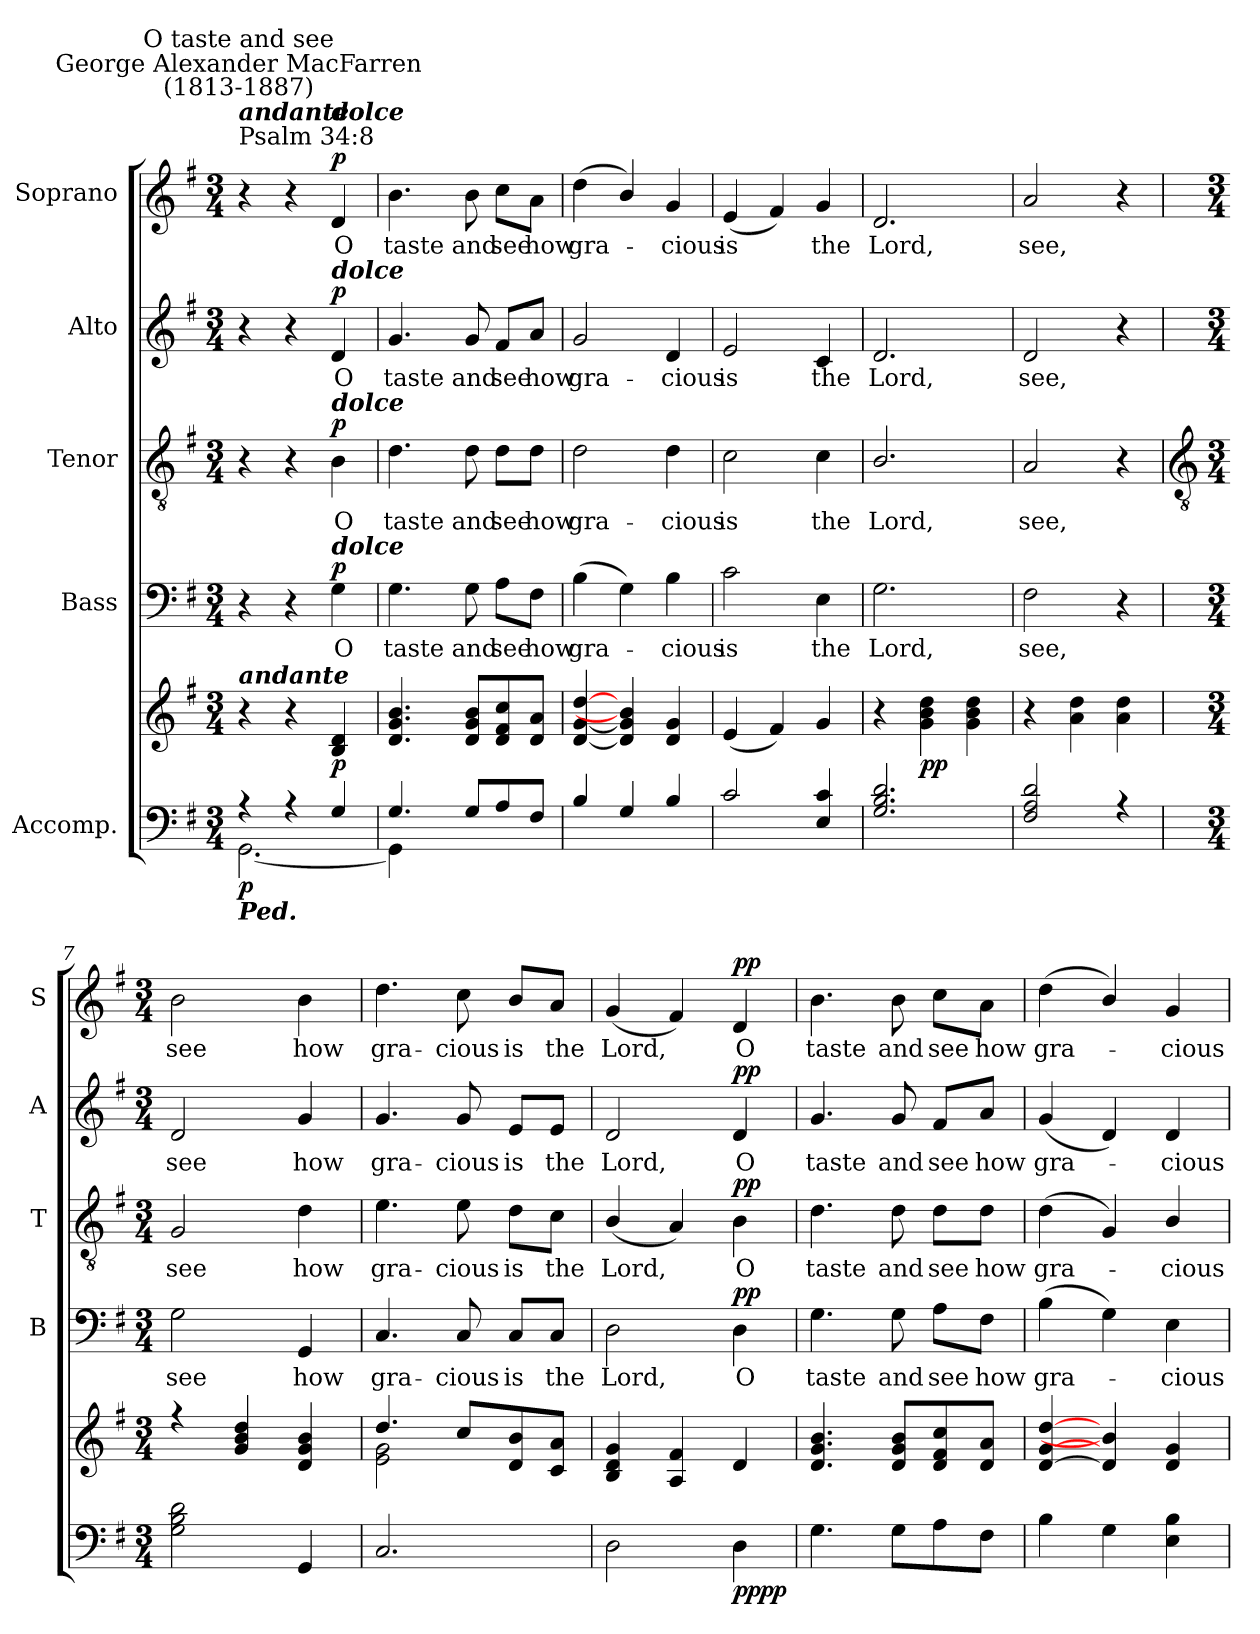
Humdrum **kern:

**kern	**kern	**dynam	**kern	**text	**dynam	**kern	**text	**dynam	**kern	**text	**dynam	**kern	**text	**dynam
*part5	*part5	*part5	*part4	*part4	*part4	*part3	*part3	*part3	*part2	*part2	*part2	*part1	*part1	*part1
*staff6	*staff5	*staff5/6	*staff4	*staff4	*staff4	*staff3	*staff3	*staff3	*staff2	*staff2	*staff2	*staff1	*staff1	*staff1
*I"Accomp.	*	*	*I"Bass	*	*	*I"Tenor	*	*	*I"Alto	*	*	*I"Soprano	*	*
*	*	*	*I'B	*	*	*I'T	*	*	*I'A	*	*	*I'S	*	*
*clefF4	*clefG2	*	*clefF4	*	*	*clefGv2	*	*	*clefG2	*	*	*clefG2	*	*
*k[f#]	*k[f#]	*	*k[f#]	*	*	*k[f#]	*	*	*k[f#]	*	*	*k[f#]	*	*
*G:	*G:	*	*G:	*	*	*G:	*	*	*G:	*	*	*G:	*	*
*M3/4	*M3/4	*	*M3/4	*	*	*M3/4	*	*	*M3/4	*	*	*M3/4	*	*
*MM66	*MM66	*	*MM66	*	*	*MM66	*	*	*MM66	*	*	*MM66	*	*
=1	=1	=1	=1	=1	=1	=1	=1	=1	=1	=1	=1	=1	=1	=1
*^	*	*	*	*	*	*	*	*	*	*	*	*	*	*
!	!	!	!	!	!	!	!	!	!	!	!	!	!LO:TX:a:t=Psalm 34&colon;8	!	!
!	!	!	!	!	!	!	!	!	!	!	!	!	!LO:TX:a:Bi:t=andante	!	!
!	!	!	!	!	!	!	!	!	!	!	!	!	!LO:TX:a:cj:t=George Alexander MacFarren\n(1813-1887)	!	!
!	!	!	!	!	!	!	!	!	!	!	!	!	!LO:TX:a:cj:t=O taste and see	!	!
!	!	!LO:TX:a:Bi:t=andante	!	!	!	!	!	!	!	!	!	!	!	!	!
!LO:TX:b:Bi:t=Ped.	!	!	!	!	!	!	!	!	!	!	!	!	!	!	!
!	!	!	!LO:DY:b=2	!	!	!	!	!	!	!	!	!	!	!	!
4r	[2.GG\	4r	p	4r	.	.	4r	.	.	4r	.	.	4r	.	.
4r	.	4r	.	4r	.	.	4r	.	.	4r	.	.	4r	.	.
!	!	!	!	!	!	!	!	!	!	!	!	!	!LO:TX:a:Bi:t=dolce	!	!
!	!	!	!	!	!	!	!	!	!	!LO:TX:a:Bi:t=dolce	!	!	!	!	!
!	!	!	!	!	!	!	!LO:TX:a:Bi:t=dolce	!	!	!	!	!	!	!	!
!	!	!	!	!LO:TX:a:Bi:t=dolce	!	!	!	!	!	!	!	!	!	!	!
!	!	!	!LO:DY:b	!	!LO:LY:b	!LO:DY:b	!	!LO:LY:b	!LO:DY:b	!	!LO:LY:b	!LO:DY:b	!	!LO:LY:b	!LO:DY:b
4G/	.	4B 4d	p	4G	O	p	4B	O	p	4d	O	p	4d	O	p
=2	=2	=2	=2	=2	=2	=2	=2	=2	=2	=2	=2	=2	=2	=2	=2
!	!	!	!	!	!LO:LY:b	!	!	!LO:LY:b	!	!	!LO:LY:b	!	!	!LO:LY:b	!
4.G/	4GG\]	4.d 4.g 4.b	.	4.G	taste	.	4.d	taste	.	4.g	taste	.	4.b	taste	.
.	2ryy	.	.	.	.	.	.	.	.	.	.	.	.	.	.
!	!	!	!	!	!LO:LY:b	!	!	!LO:LY:b	!	!	!LO:LY:b	!	!	!LO:LY:b	!
8G/L	.	8d 8g 8bL	.	8G	and	.	8d	and	.	8g	and	.	8b	and	.
!	!	!	!	!	!LO:LY:b	!	!	!LO:LY:b	!	!	!LO:LY:b	!	!	!LO:LY:b	!
8A/	.	8d 8f# 8cc	.	8A\L	see	.	8d\L	see	.	8f#/L	see	.	8cc\L	see	.
!	!	!	!	!	!LO:LY:b	!	!	!LO:LY:b	!	!	!LO:LY:b	!	!	!LO:LY:b	!
8F#/J	.	8d 8aJ	.	8F#\J	how	.	8d\J	how	.	8a/J	how	.	8a\J	how	.
=3	=3	=3	=3	=3	=3	=3	=3	=3	=3	=3	=3	=3	=3	=3	=3
!	!	!	!	!	!LO:LY:b	!	!	!LO:LY:b	!	!	!LO:LY:b	!	!	!LO:LY:b	!
4B	2.ryy	[4d [4g [4dd	.	(>4B	gra-	.	2d	gra-	.	2g	gra-	.	(<4dd	gra-	.
4G	.	4d] 4g] 4b]	.	4G)	.	.	.	.	.	.	.	.	4b/)	.	.
!	!	!	!	!	!LO:LY:b	!	!	!LO:LY:b	!	!	!LO:LY:b	!	!	!LO:LY:b	!
4B	.	4d 4g	.	4B	cious	.	4d	-cious	.	4d	-cious	.	4g	cious	.
=4	=4	=4	=4	=4	=4	=4	=4	=4	=4	=4	=4	=4	=4	=4	=4
!	!	!	!	!	!LO:LY:b	!	!	!LO:LY:b	!	!	!LO:LY:b	!	!	!LO:LY:b	!
2c	2.ryy	(<4e	.	2c	is	.	2c	is	.	2e	is	.	(<4e	is	.
.	.	4f#)	.	.	.	.	.	.	.	.	.	.	4f#)	.	.
!	!	!	!	!	!LO:LY:b	!	!	!LO:LY:b	!	!	!LO:LY:b	!	!	!LO:LY:b	!
4E 4c	.	4g	.	4E	the	.	4c	the	.	4c	the	.	4g	the	.
=5	=5	=5	=5	=5	=5	=5	=5	=5	=5	=5	=5	=5	=5	=5	=5
!	!	!	!	!	!LO:LY:b	!	!	!LO:LY:b	!	!	!LO:LY:b	!	!	!LO:LY:b	!
2.G 2.B 2.d	2.ryy	4r	.	2.G	Lord,	.	2.B/	Lord,	.	2.d	Lord,	.	2.d	Lord,	.
!	!	!	!LO:DY:b	!	!	!	!	!	!	!	!	!	!	!	!
.	.	4g 4b 4dd	pp	.	.	.	.	.	.	.	.	.	.	.	.
.	.	4g 4b 4dd	.	.	.	.	.	.	.	.	.	.	.	.	.
=6	=6	=6	=6	=6	=6	=6	=6	=6	=6	=6	=6	=6	=6	=6	=6
!	!	!	!	!	!LO:LY:b	!	!	!LO:LY:b	!	!	!LO:LY:b	!	!	!LO:LY:b	!
2F# 2A 2d	2.ryy	4r	.	2F#	see,	.	2A	see,	.	2d	see,	.	2a	see,	.
.	.	4a 4dd	.	.	.	.	.	.	.	.	.	.	.	.	.
4r	.	4a 4dd	.	4r	.	.	4r	.	.	4r	.	.	4r	.	.
*v	*v	*	*	*	*	*	*	*	*	*	*	*	*	*	*
!!LO:LB:g=z
=7	=7	=7	=7	=7	=7	=7	=7	=7	=7	=7	=7	=7	=7	=7
*	*	*	*	*	*	*clefGv2	*	*	*	*	*	*	*	*
*M3/4	*M3/4	*	*M3/4	*	*	*M3/4	*	*	*M3/4	*	*	*M3/4	*	*
*	*^	*	*	*	*	*	*	*	*	*	*	*	*	*
!	!	!	!	!	!LO:LY:b	!	!	!LO:LY:b	!	!	!LO:LY:b	!	!	!LO:LY:b	!
2G 2B 2d	4r	2.ryy	.	2G	see	.	2G	see	.	2d	see	.	2b	see	.
.	4g 4b 4dd	.	.	.	.	.	.	.	.	.	.	.	.	.	.
!	!	!	!	!	!LO:LY:b	!	!	!LO:LY:b	!	!	!LO:LY:b	!	!	!LO:LY:b	!
4GG	4d 4g 4b	.	.	4GG	how	.	4d	how	.	4g	how	.	4b	how	.
=8	=8	=8	=8	=8	=8	=8	=8	=8	=8	=8	=8	=8	=8	=8	=8
!	!	!	!	!	!LO:LY:b	!	!	!LO:LY:b	!	!	!LO:LY:b	!	!	!LO:LY:b	!
2.C	4.dd/	2e\ 2g\	.	4.C	gra-	.	4.e	gra-	.	4.g	gra-	.	4.dd	gra-	.
!	!	!	!	!	!LO:LY:b	!	!	!LO:LY:b	!	!	!LO:LY:b	!	!	!LO:LY:b	!
.	8cc/L	.	.	8C	-cious	.	8e	-cious	.	8g	-cious	.	8cc	-cious	.
!	!	!	!	!	!LO:LY:b	!	!	!LO:LY:b	!	!	!LO:LY:b	!	!	!LO:LY:b	!
.	8d/ 8b/	4ryy	.	8C/L	is	.	8d\L	is	.	8e/L	is	.	8b/L	is	.
!	!	!	!	!	!LO:LY:b	!	!	!LO:LY:b	!	!	!LO:LY:b	!	!	!LO:LY:b	!
.	8c/ 8a/J	.	.	8C/J	the	.	8c\J	the	.	8e/J	the	.	8a/J	the	.
=9	=9	=9	=9	=9	=9	=9	=9	=9	=9	=9	=9	=9	=9	=9	=9
!	!	!	!	!	!LO:LY:b	!	!	!LO:LY:b	!	!	!LO:LY:b	!	!	!LO:LY:b	!
2D	4B 4d 4g	2.ryy	.	2D	Lord,	.	(<4B/	Lord,	.	2d	Lord,	.	(<4g	Lord,	.
.	4A 4f#	.	.	.	.	.	4A)	.	.	.	.	.	4f#)	.	.
!	!	!	!LO:DY:b=2	!	!LO:LY:b	!	!	!LO:LY:b	!	!	!LO:LY:b	!	!	!LO:LY:b	!
!	!	!	!LO:DY:n=1:b	!	!	!LO:DY:b	!	!	!LO:DY:b	!	!	!LO:DY:b	!	!	!LO:DY:b
4D	4d	.	pp pp	4D	O	pp	4B	O	pp	4d	O	pp	4d	O	pp
=10	=10	=10	=10	=10	=10	=10	=10	=10	=10	=10	=10	=10	=10	=10	=10
!	!	!	!	!	!LO:LY:b	!	!	!LO:LY:b	!	!	!LO:LY:b	!	!	!LO:LY:b	!
4.G	4.d 4.g 4.b	2.ryy	.	4.G	taste	.	4.d	taste	.	4.g	taste	.	4.b	taste	.
!	!	!	!	!	!LO:LY:b	!	!	!LO:LY:b	!	!	!LO:LY:b	!	!	!LO:LY:b	!
8GL	8d 8g 8bL	.	.	8G	and	.	8d	and	.	8g	and	.	8b	and	.
!	!	!	!	!	!LO:LY:b	!	!	!LO:LY:b	!	!	!LO:LY:b	!	!	!LO:LY:b	!
8A	8d 8f# 8cc	.	.	8A\L	see	.	8d\L	see	.	8f#/L	see	.	8cc\L	see	.
!	!	!	!	!	!LO:LY:b	!	!	!LO:LY:b	!	!	!LO:LY:b	!	!	!LO:LY:b	!
8F#J	8d 8aJ	.	.	8F#\J	how	.	8d\J	how	.	8a/J	how	.	8a\J	how	.
=11	=11	=11	=11	=11	=11	=11	=11	=11	=11	=11	=11	=11	=11	=11	=11
!	!	!	!	!	!LO:LY:b	!	!	!LO:LY:b	!	!	!LO:LY:b	!	!	!LO:LY:b	!
4B	[4d [4g [4dd	2.ryy	.	(>4B	gra-	.	(<4d	gra-	.	(<4g	gra-	.	(<4dd	gra-	.
4G	4d] 4b]	.	.	4G)	.	.	4G)	.	.	4d)	.	.	4b/)	.	.
!	!	!	!	!	!LO:LY:b	!	!	!LO:LY:b	!	!	!LO:LY:b	!	!	!LO:LY:b	!
4E 4B	4d 4g	.	.	4E	cious	.	4B/	-cious	.	4d	cious	.	4g	cious	.
*	*v	*v	*	*	*	*	*	*	*	*	*	*	*	*	*
=	=	=	=	=	=	=	=	=	=	=	=	=	=	=
*-	*-	*-	*-	*-	*-	*-	*-	*-	*-	*-	*-	*-	*-	*-
